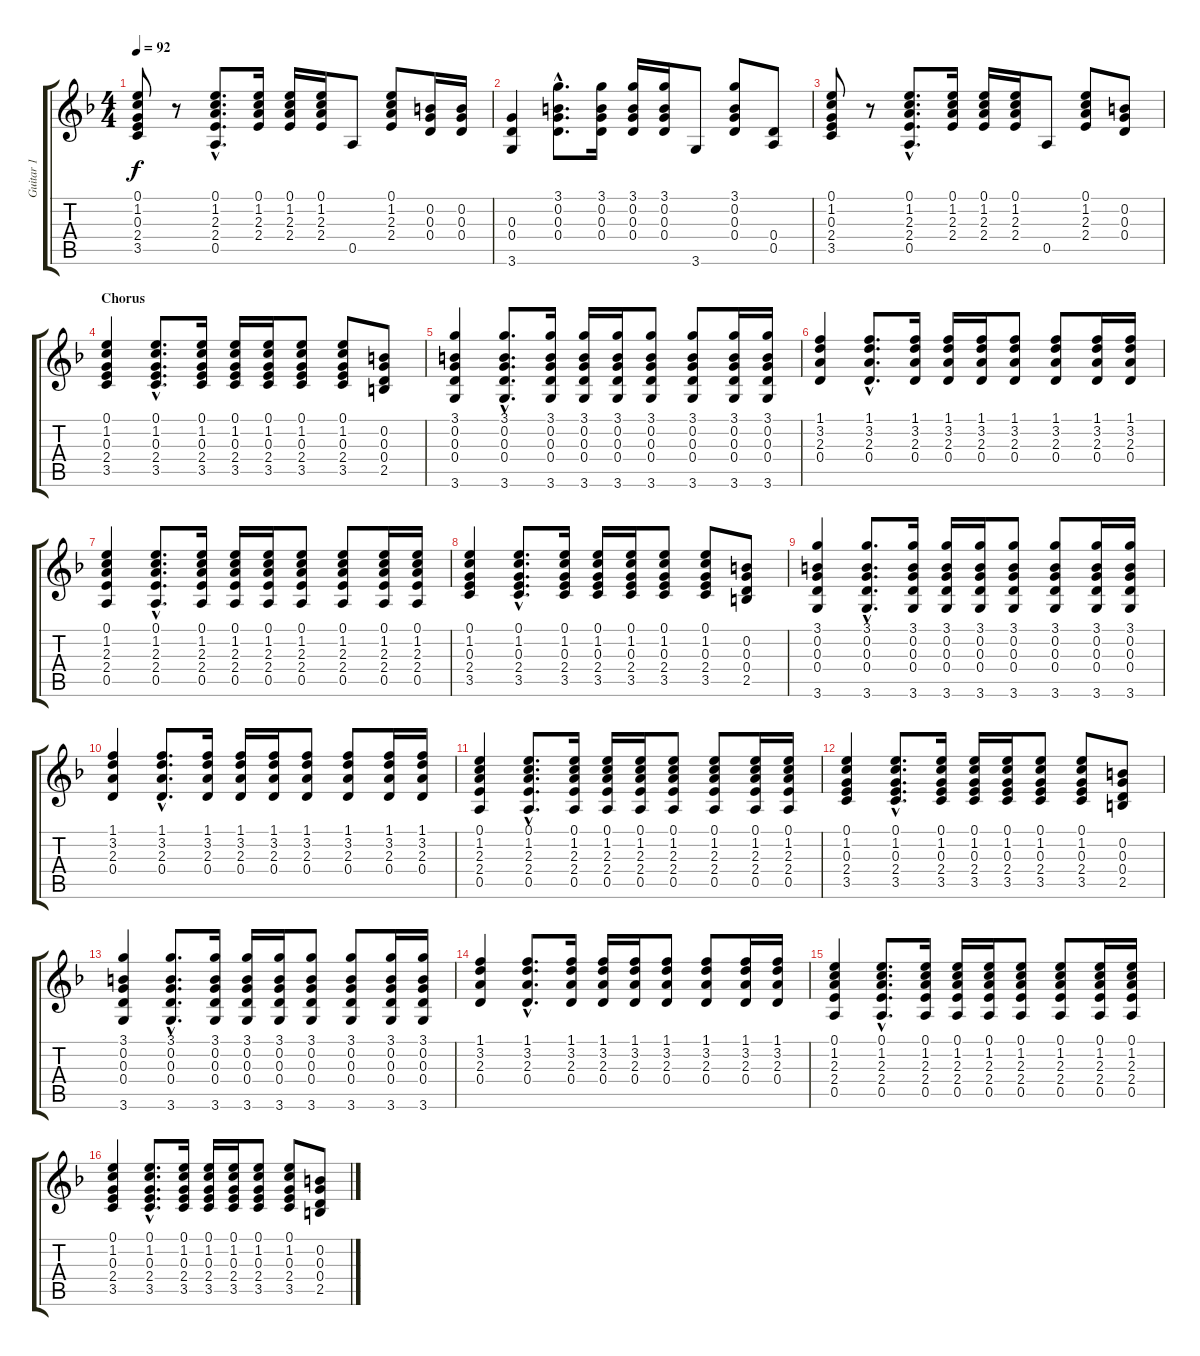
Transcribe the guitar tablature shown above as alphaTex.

\track ("Guitar 1" "Guitar 1") {instrument electricguitarclean}
\staff {score tabs}
\tuning (E4 B3 G3 D3 A2 E2) {hide}
\ts (4 4)
\tempo 92
\clef g2
\ks f
(0.1 1.2 0.3 2.4 3.5).8{dy f} r.8 (0.1{hac} 1.2{hac} 2.3{hac} 2.4{hac} 0.5{hac}).8{d} (0.1 1.2 2.3 2.4).16 (0.1 1.2 2.3 2.4).16 (0.1 1.2 2.3 2.4).16 0.5.8 (0.1 1.2 2.3 2.4).8 (0.2 0.3 0.4).16 (0.2 0.3 0.4).16 |
(0.3 0.4 3.6).4 (3.1{hac} 0.2{hac} 0.3{hac} 0.4{hac}).8{d} (3.1 0.2 0.3 0.4).16 (3.1 0.2 0.3 0.4).16 (3.1 0.2 0.3 0.4).16 3.6.8 (3.1 0.2 0.3 0.4).8 (0.4 0.5).8 |
(0.1 1.2 0.3 2.4 3.5).8 r.8 (0.1{hac} 1.2{hac} 2.3{hac} 2.4{hac} 0.5{hac}).8{d} (0.1 1.2 2.3 2.4).16 (0.1 1.2 2.3 2.4).16 (0.1 1.2 2.3 2.4).16 0.5.8 (0.1 1.2 2.3 2.4).8 (0.2 0.3 0.4).8 |
\section ("" "Chorus")
(0.1 1.2 0.3 2.4 3.5).4{volume 10 instrument acousticguitarsteel} (0.1{hac} 1.2{hac} 0.3{hac} 2.4{hac} 3.5{hac}).8{d} (0.1 1.2 0.3 2.4 3.5).16 (0.1 1.2 0.3 2.4 3.5).16 (0.1 1.2 0.3 2.4 3.5).16 (0.1 1.2 0.3 2.4 3.5).8 (0.1 1.2 0.3 2.4 3.5).8 (0.2 0.3 0.4 2.5).8 |
(3.1 0.2 0.3 0.4 3.6).4 (3.1{hac} 0.2{hac} 0.3{hac} 0.4{hac} 3.6{hac}).8{d} (3.1 0.2 0.3 0.4 3.6).16 (3.1 0.2 0.3 0.4 3.6).16 (3.1 0.2 0.3 0.4 3.6).16 (3.1 0.2 0.3 0.4 3.6).8 (3.1 0.2 0.3 0.4 3.6).8 (3.1 0.2 0.3 0.4 3.6).16 (3.1 0.2 0.3 0.4 3.6).16 |
(1.1 3.2 2.3 0.4).4 (1.1{hac} 3.2{hac} 2.3{hac} 0.4{hac}).8{d} (1.1 3.2 2.3 0.4).16 (1.1 3.2 2.3 0.4).16 (1.1 3.2 2.3 0.4).16 (1.1 3.2 2.3 0.4).8 (1.1 3.2 2.3 0.4).8 (1.1 3.2 2.3 0.4).16 (1.1 3.2 2.3 0.4).16 |
(0.1 1.2 2.3 2.4 0.5).4 (0.1{hac} 1.2{hac} 2.3{hac} 2.4{hac} 0.5{hac}).8{d} (0.1 1.2 2.3 2.4 0.5).16 (0.1 1.2 2.3 2.4 0.5).16 (0.1 1.2 2.3 2.4 0.5).16 (0.1 1.2 2.3 2.4 0.5).8 (0.1 1.2 2.3 2.4 0.5).8 (0.1 1.2 2.3 2.4 0.5).16 (0.1 1.2 2.3 2.4 0.5).16 |
(0.1 1.2 0.3 2.4 3.5).4 (0.1{hac} 1.2{hac} 0.3{hac} 2.4{hac} 3.5{hac}).8{d} (0.1 1.2 0.3 2.4 3.5).16 (0.1 1.2 0.3 2.4 3.5).16 (0.1 1.2 0.3 2.4 3.5).16 (0.1 1.2 0.3 2.4 3.5).8 (0.1 1.2 0.3 2.4 3.5).8 (0.2 0.3 0.4 2.5).8 |
(3.1 0.2 0.3 0.4 3.6).4 (3.1{hac} 0.2{hac} 0.3{hac} 0.4{hac} 3.6{hac}).8{d} (3.1 0.2 0.3 0.4 3.6).16 (3.1 0.2 0.3 0.4 3.6).16 (3.1 0.2 0.3 0.4 3.6).16 (3.1 0.2 0.3 0.4 3.6).8 (3.1 0.2 0.3 0.4 3.6).8 (3.1 0.2 0.3 0.4 3.6).16 (3.1 0.2 0.3 0.4 3.6).16 |
(1.1 3.2 2.3 0.4).4 (1.1{hac} 3.2{hac} 2.3{hac} 0.4{hac}).8{d} (1.1 3.2 2.3 0.4).16 (1.1 3.2 2.3 0.4).16 (1.1 3.2 2.3 0.4).16 (1.1 3.2 2.3 0.4).8 (1.1 3.2 2.3 0.4).8 (1.1 3.2 2.3 0.4).16 (1.1 3.2 2.3 0.4).16 |
(0.1 1.2 2.3 2.4 0.5).4 (0.1{hac} 1.2{hac} 2.3{hac} 2.4{hac} 0.5{hac}).8{d} (0.1 1.2 2.3 2.4 0.5).16 (0.1 1.2 2.3 2.4 0.5).16 (0.1 1.2 2.3 2.4 0.5).16 (0.1 1.2 2.3 2.4 0.5).8 (0.1 1.2 2.3 2.4 0.5).8 (0.1 1.2 2.3 2.4 0.5).16 (0.1 1.2 2.3 2.4 0.5).16 |
(0.1 1.2 0.3 2.4 3.5).4 (0.1{hac} 1.2{hac} 0.3{hac} 2.4{hac} 3.5{hac}).8{d} (0.1 1.2 0.3 2.4 3.5).16 (0.1 1.2 0.3 2.4 3.5).16 (0.1 1.2 0.3 2.4 3.5).16 (0.1 1.2 0.3 2.4 3.5).8 (0.1 1.2 0.3 2.4 3.5).8 (0.2 0.3 0.4 2.5).8 |
(3.1 0.2 0.3 0.4 3.6).4 (3.1{hac} 0.2{hac} 0.3{hac} 0.4{hac} 3.6{hac}).8{d} (3.1 0.2 0.3 0.4 3.6).16 (3.1 0.2 0.3 0.4 3.6).16 (3.1 0.2 0.3 0.4 3.6).16 (3.1 0.2 0.3 0.4 3.6).8 (3.1 0.2 0.3 0.4 3.6).8 (3.1 0.2 0.3 0.4 3.6).16 (3.1 0.2 0.3 0.4 3.6).16 |
(1.1 3.2 2.3 0.4).4 (1.1{hac} 3.2{hac} 2.3{hac} 0.4{hac}).8{d} (1.1 3.2 2.3 0.4).16 (1.1 3.2 2.3 0.4).16 (1.1 3.2 2.3 0.4).16 (1.1 3.2 2.3 0.4).8 (1.1 3.2 2.3 0.4).8 (1.1 3.2 2.3 0.4).16 (1.1 3.2 2.3 0.4).16 |
(0.1 1.2 2.3 2.4 0.5).4 (0.1{hac} 1.2{hac} 2.3{hac} 2.4{hac} 0.5{hac}).8{d} (0.1 1.2 2.3 2.4 0.5).16 (0.1 1.2 2.3 2.4 0.5).16 (0.1 1.2 2.3 2.4 0.5).16 (0.1 1.2 2.3 2.4 0.5).8 (0.1 1.2 2.3 2.4 0.5).8 (0.1 1.2 2.3 2.4 0.5).16 (0.1 1.2 2.3 2.4 0.5).16 |
(0.1 1.2 0.3 2.4 3.5).4 (0.1{hac} 1.2{hac} 0.3{hac} 2.4{hac} 3.5{hac}).8{d} (0.1 1.2 0.3 2.4 3.5).16 (0.1 1.2 0.3 2.4 3.5).16 (0.1 1.2 0.3 2.4 3.5).16 (0.1 1.2 0.3 2.4 3.5).8 (0.1 1.2 0.3 2.4 3.5).8 (0.2 0.3 0.4 2.5).8
